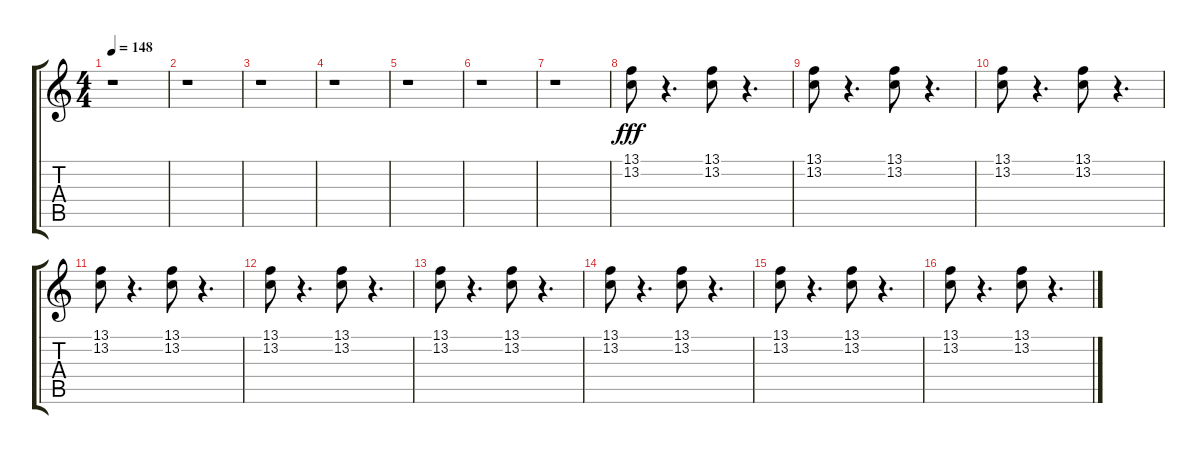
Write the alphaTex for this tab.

\track "" {instrument synthvoice}
\staff {score tabs}
\tuning (E4 B3 G3 D3 A2 E2) {hide}
\ts (4 4)
\tempo 148
\clef g2
\ks c
r.1{dy f} |
r.1 |
r.1 |
r.1 |
r.1 |
r.1 |
r.1 |
(13.1 13.2).8{dy fff} r.4{d} (13.1 13.2).8 r.4{d} |
(13.1 13.2).8 r.4{d} (13.1 13.2).8 r.4{d} |
(13.1 13.2).8 r.4{d} (13.1 13.2).8 r.4{d} |
(13.1 13.2).8 r.4{d} (13.1 13.2).8 r.4{d} |
(13.1 13.2).8 r.4{d} (13.1 13.2).8 r.4{d} |
(13.1 13.2).8 r.4{d} (13.1 13.2).8 r.4{d} |
(13.1 13.2).8 r.4{d} (13.1 13.2).8 r.4{d} |
(13.1 13.2).8 r.4{d} (13.1 13.2).8 r.4{d} |
(13.1 13.2).8 r.4{d} (13.1 13.2).8 r.4{d}
